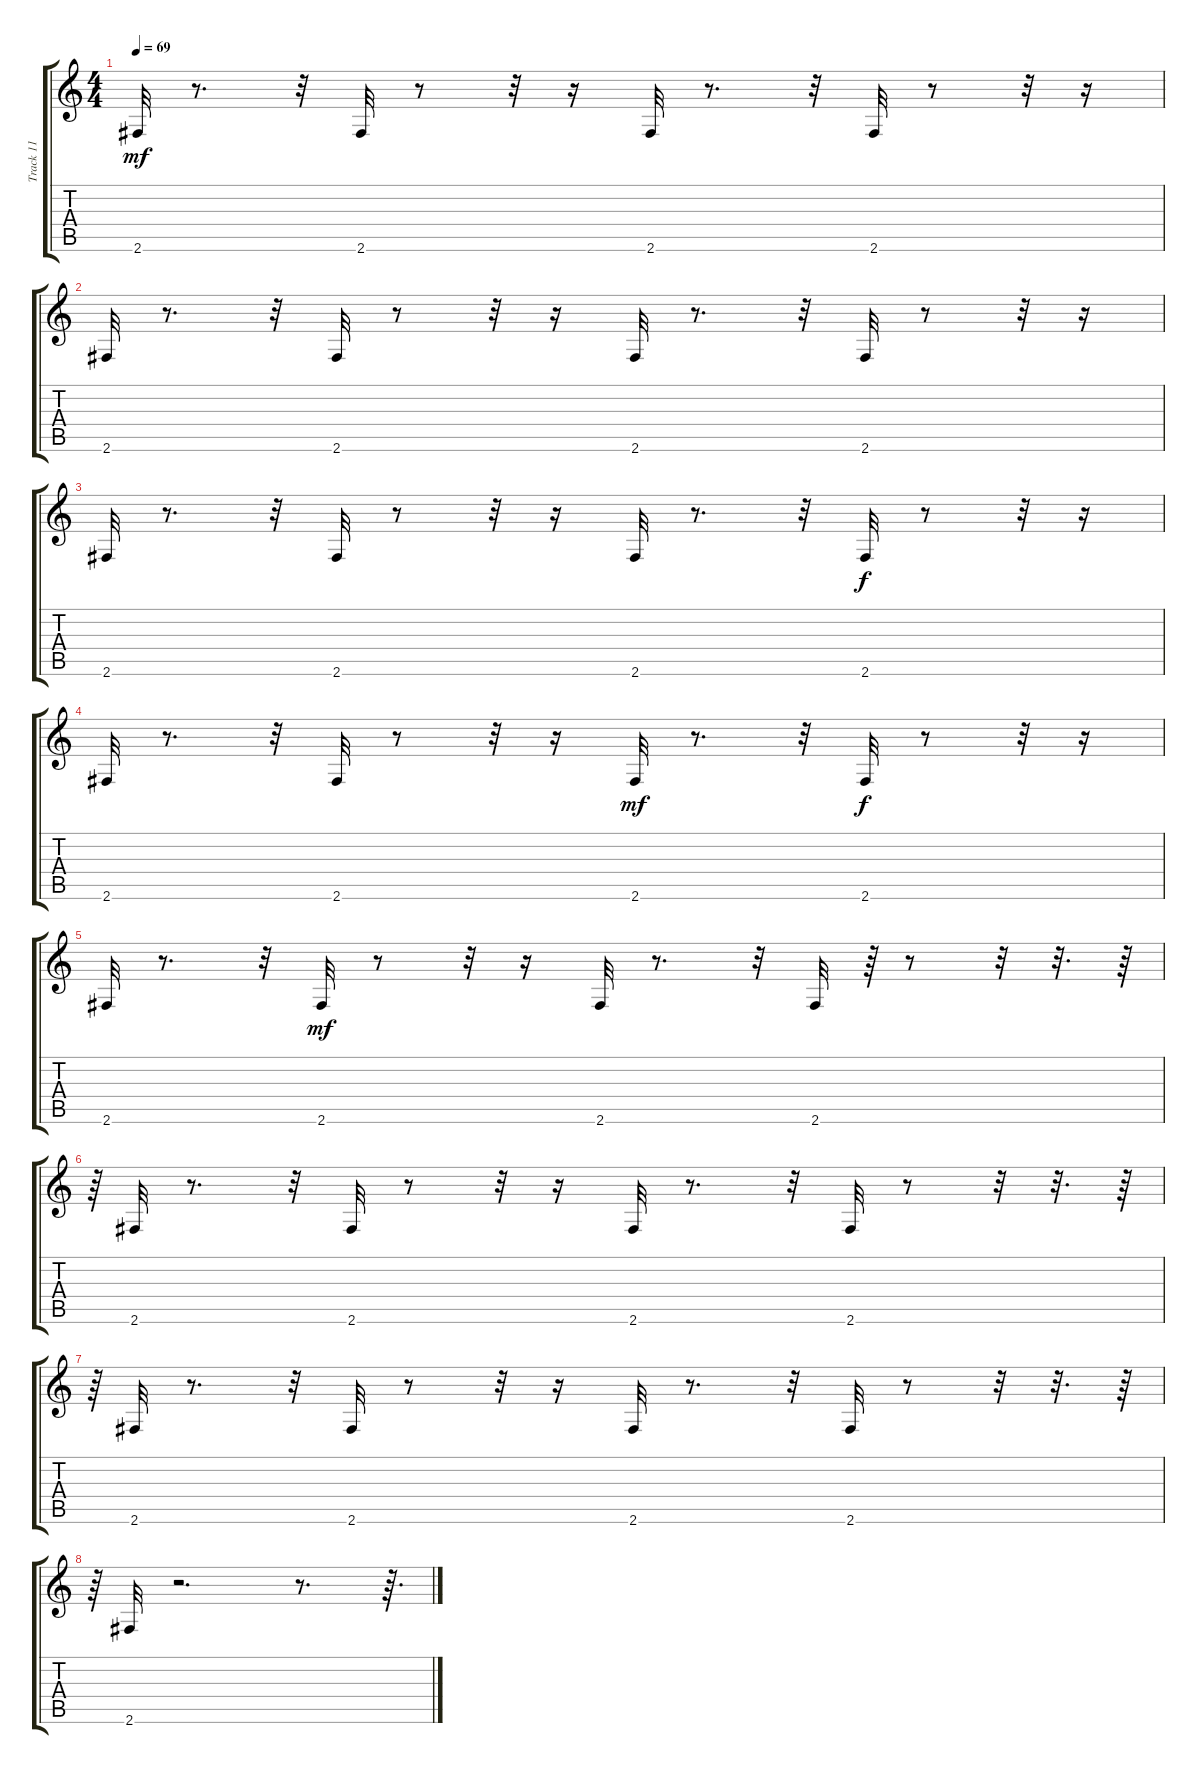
\track ("Track 11" "Track 11") {instrument acousticguitarsteel}
\staff {score tabs}
\tuning (E4 B3 G3 D3 A2 E2) {hide}
\ts (4 4)
\tempo 69
\clef g2
\ks c
2.6.32{dy mf} r.8{d} r.32 2.6.32 r.8 r.32 r.16 2.6.32 r.8{d} r.32 2.6.32 r.8 r.32 r.16 |
2.6.32 r.8{d} r.32 2.6.32 r.8 r.32 r.16 2.6.32 r.8{d} r.32 2.6.32 r.8 r.32 r.16 |
2.6.32 r.8{d} r.32 2.6.32 r.8 r.32 r.16 2.6.32 r.8{d} r.32 2.6.32{dy f} r.8 r.32 r.16 |
2.6.32 r.8{d} r.32 2.6.32 r.8 r.32 r.16 2.6.32{dy mf} r.8{d} r.32 2.6.32{dy f} r.8 r.32 r.16 |
2.6.32 r.8{d} r.32 2.6.32{dy mf} r.8 r.32 r.16 2.6.32 r.8{d} r.32 2.6.32 r.64 r.8 r.32 r.32{d} r.64 |
r.64 2.6.32 r.8{d} r.32 2.6.32 r.8 r.32 r.16 2.6.32 r.8{d} r.32 2.6.32 r.8 r.32 r.32{d} r.64 |
r.64 2.6.32 r.8{d} r.32 2.6.32 r.8 r.32 r.16 2.6.32 r.8{d} r.32 2.6.32 r.8 r.32 r.32{d} r.64 |
r.64 2.6.32 r.2{d} r.8{d} r.64{d}
